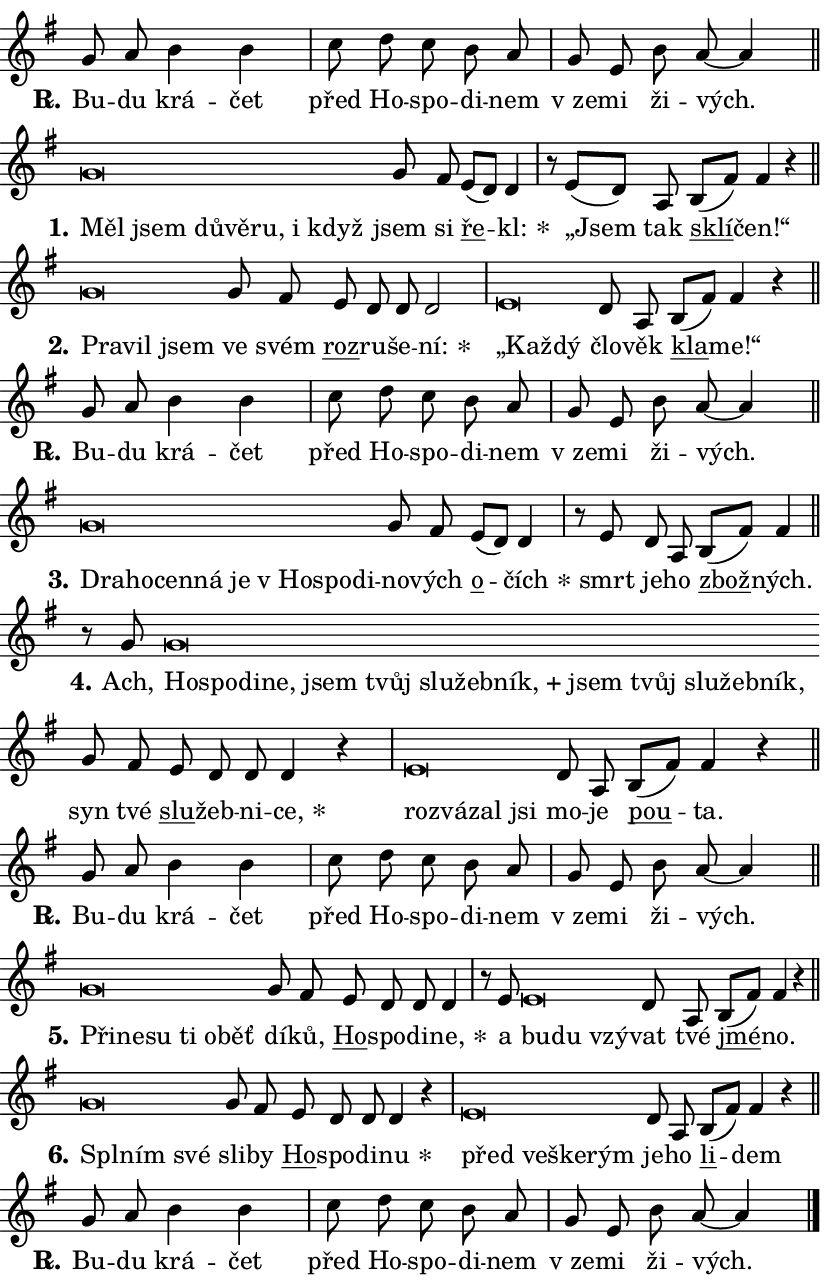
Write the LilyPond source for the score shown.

\version "2.24.0"
\header { tagline = "" }
\paper {
  indent = 0\cm
  top-margin = 0\cm
  right-margin = 0.13\cm % to fit lyric hyphens
  bottom-margin = 0\cm
  left-margin = 0\cm
  paper-width = 14\cm
  page-breaking = #ly:one-page-breaking
  system-system-spacing.basic-distance = #11
  score-system-spacing.basic-distance = #11
  ragged-last = ##f
}


%% Author: Thomas Morley
%% https://lists.gnu.org/archive/html/lilypond-user/2020-05/msg00002.html
#(define (line-position grob)
"Returns position of @var[grob} in current system:
   @code{'start}, if at first time-step
   @code{'end}, if at last time-step
   @code{'middle} otherwise
"
  (let* ((col (ly:item-get-column grob))
         (ln (ly:grob-object col 'left-neighbor))
         (rn (ly:grob-object col 'right-neighbor))
         (col-to-check-left (if (ly:grob? ln) ln col))
         (col-to-check-right (if (ly:grob? rn) rn col))
         (break-dir-left
           (and
             (ly:grob-property col-to-check-left 'non-musical #f)
             (ly:item-break-dir col-to-check-left)))
         (break-dir-right
           (and
             (ly:grob-property col-to-check-right 'non-musical #f)
             (ly:item-break-dir col-to-check-right))))
        (cond ((eqv? 1 break-dir-left) 'start)
              ((eqv? -1 break-dir-right) 'end)
              (else 'middle))))

#(define (tranparent-at-line-position vctor)
  (lambda (grob)
  "Relying on @code{line-position} select the relevant enry from @var{vctor}.
Used to determine transparency,"
    (case (line-position grob)
      ((end) (not (vector-ref vctor 0)))
      ((middle) (not (vector-ref vctor 1)))
      ((start) (not (vector-ref vctor 2))))))

noteHeadBreakVisibility =
#(define-music-function (break-visibility)(vector?)
"Makes @code{NoteHead}s transparent relying on @var{break-visibility}"
#{
  \override NoteHead.transparent =
    #(tranparent-at-line-position break-visibility)
#})

#(define delete-ledgers-for-transparent-note-heads
  (lambda (grob)
    "Reads whether a @code{NoteHead} is transparent.
If so this @code{NoteHead} is removed from @code{'note-heads} from
@var{grob}, which is supposed to be @code{LedgerLineSpanner}.
As a result ledgers are not printed for this @code{NoteHead}"
    (let* ((nhds-array (ly:grob-object grob 'note-heads))
           (nhds-list
             (if (ly:grob-array? nhds-array)
                 (ly:grob-array->list nhds-array)
                 '()))
           ;; Relies on the transparent-property being done before
           ;; Staff.LedgerLineSpanner.after-line-breaking is executed.
           ;; This is fragile ...
           (to-keep
             (remove
               (lambda (nhd)
                 (ly:grob-property nhd 'transparent #f))
               nhds-list)))
      ;; TODO find a better method to iterate over grob-arrays, similiar
      ;; to filter/remove etc for lists
      ;; For now rebuilt from scratch
      (set! (ly:grob-object grob 'note-heads)  '())
      (for-each
        (lambda (nhd)
          (ly:pointer-group-interface::add-grob grob 'note-heads nhd))
        to-keep))))

squashNotes = {
  \override NoteHead.X-extent = #'(-0.2 . 0.2)
  \override NoteHead.Y-extent = #'(-0.75 . 0)
  \override NoteHead.stencil =
    #(lambda (grob)
       (let ((pos (ly:grob-property grob 'staff-position)))
         (begin
           (if (< pos -7) (display "ERROR: Lower brevis then expected\n") (display ""))
           (if (<= pos -6) ly:text-interface::print ly:note-head::print))))
}
unSquashNotes = {
  \revert NoteHead.X-extent
  \revert NoteHead.Y-extent
  \revert NoteHead.stencil
}

hideNotes = \noteHeadBreakVisibility #begin-of-line-visible
unHideNotes = \noteHeadBreakVisibility #all-visible

% work-around for resetting accidentals
% https://lilypond.org/doc/v2.23/Documentation/notation/displaying-rhythms#unmetered-music
cadenzaMeasure = {
  \cadenzaOff
  \partial 1024 s1024
  \cadenzaOn
}

#(define-markup-command (accent layout props text) (markup?)
  "Underline accented syllable"
  (interpret-markup layout props
    #{\markup \override #'(offset . 4.3) \underline { #text }#}))

responsum = \markup \concat {
  "R" \hspace #-1.05 \path #0.1 #'((moveto 0 0.07) (lineto 0.9 0.8)) \hspace #0.05 "."
}

spaceSize = #0.6828661417322834 % exact space size for TeX Gyre Schola

\layout {
  \context {
    \Staff
    \remove "Time_signature_engraver"
    \override LedgerLineSpanner.after-line-breaking = #delete-ledgers-for-transparent-note-heads
  }
  \context {
    \Lyrics {
      \override LyricSpace.minimum-distance = \spaceSize
      \override LyricText.font-name = #"TeX Gyre Schola"
      \override LyricText.font-size = 1
      \override StanzaNumber.font-name = #"TeX Gyre Schola Bold"
      \override StanzaNumber.font-size = 1
    }
  }
  \context {
    \Score 
    \override NoteHead.text =
      #(lambda (grob) 
        (let ((pos (ly:grob-property grob 'staff-position)))
          #{\markup {
            \combine
              \halign #-0.55 \raise #(if (= pos -6) 0 0.5) \override #'(thickness . 2) \draw-line #'(3.2 . 0)
              \musicglyph "noteheads.sM1"
          }#}))
  }
}

% magnetic-lyrics.ily
%
%   written by
%     Jean Abou Samra <jean@abou-samra.fr>
%     Werner Lemberg <wl@gnu.org>
%
%   adapted by
%     Jiri Hon <jiri.hon@gmail.com>
%
% Version 2022-Apr-15

% https://www.mail-archive.com/lilypond-user@gnu.org/msg149350.html

#(define (Left_hyphen_pointer_engraver context)
   "Collect syllable-hyphen-syllable occurrences in lyrics and store
them in properties.  This engraver only looks to the left.  For
example, if the lyrics input is @code{foo -- bar}, it does the
following.

@itemize @bullet
@item
Set the @code{text} property of the @code{LyricHyphen} grob between
@q{foo} and @q{bar} to @code{foo}.

@item
Set the @code{left-hyphen} property of the @code{LyricText} grob with
text @q{foo} to the @code{LyricHyphen} grob between @q{foo} and
@q{bar}.
@end itemize

Use this auxiliary engraver in combination with the
@code{lyric-@/text::@/apply-@/magnetic-@/offset!} hook."
   (let ((hyphen #f)
         (text #f))
     (make-engraver
      (acknowledgers
       ((lyric-syllable-interface engraver grob source-engraver)
        (set! text grob)))
      (end-acknowledgers
       ((lyric-hyphen-interface engraver grob source-engraver)
        ;(when (not (grob::has-interface grob 'lyric-space-interface))
          (set! hyphen grob)));)
      ((stop-translation-timestep engraver)
       (when (and text hyphen)
         (ly:grob-set-object! text 'left-hyphen hyphen))
       (set! text #f)
       (set! hyphen #f)))))

#(define (lyric-text::apply-magnetic-offset! grob)
   "If the space between two syllables is less than the value in
property @code{LyricText@/.details@/.squash-threshold}, move the right
syllable to the left so that it gets concatenated with the left
syllable.

Use this function as a hook for
@code{LyricText@/.after-@/line-@/breaking} if the
@code{Left_@/hyphen_@/pointer_@/engraver} is active."
   (let ((hyphen (ly:grob-object grob 'left-hyphen #f)))
     (when hyphen
       (let ((left-text (ly:spanner-bound hyphen LEFT)))
         (when (grob::has-interface left-text 'lyric-syllable-interface)
           (let* ((common (ly:grob-common-refpoint grob left-text X))
                  (this-x-ext (ly:grob-extent grob common X))
                  (left-x-ext
                   (begin
                     ;; Trigger magnetism for left-text.
                     (ly:grob-property left-text 'after-line-breaking)
                     (ly:grob-extent left-text common X)))
                  ;; `delta` is the gap width between two syllables.
                  (delta (- (interval-start this-x-ext)
                            (interval-end left-x-ext)))
                  (details (ly:grob-property grob 'details))
                  (threshold (assoc-get 'squash-threshold details 0.2)))
             (when (< delta threshold)
               (let* (;; We have to manipulate the input text so that
                      ;; ligatures crossing syllable boundaries are not
                      ;; disabled.  For languages based on the Latin
                      ;; script this is essentially a beautification.
                      ;; However, for non-Western scripts it can be a
                      ;; necessity.
                      (lt (ly:grob-property left-text 'text))
                      (rt (ly:grob-property grob 'text))
                      (is-space (grob::has-interface hyphen 'lyric-space-interface))
                      (space (if is-space " " ""))
                      (extra-delta (if is-space spaceSize 0))
                      ;; Append new syllable.
                      (ltrt-space (if (and (string? lt) (string? rt))
                                (string-append lt space rt)
                                (make-concat-markup (list lt space rt))))
                      ;; Right-align `ltrt` to the right side.
                      (ltrt-space-markup (grob-interpret-markup
                               grob
                               (make-translate-markup
                                (cons (interval-length this-x-ext) 0)
                                (make-right-align-markup ltrt-space)))))
                 (begin
                   ;; Don't print `left-text`.
                   (ly:grob-set-property! left-text 'stencil #f)
                   ;; Set text and stencil (which holds all collected
                   ;; syllables so far) and shift it to the left.
                   (ly:grob-set-property! grob 'text ltrt-space)
                   (ly:grob-set-property! grob 'stencil ltrt-space-markup)
                   (ly:grob-translate-axis! grob (- (- delta extra-delta)) X))))))))))


#(define (lyric-hyphen::displace-bounds-first grob)
   ;; Make very sure this callback isn't triggered too early.
   (let ((left (ly:spanner-bound grob LEFT))
         (right (ly:spanner-bound grob RIGHT)))
     (ly:grob-property left 'after-line-breaking)
     (ly:grob-property right 'after-line-breaking)
     (ly:lyric-hyphen::print grob)))

squashThreshold = #0.4

\layout {
  \context {
    \Lyrics
    \consists #Left_hyphen_pointer_engraver
    \override LyricText.after-line-breaking =
      #lyric-text::apply-magnetic-offset!
    \override LyricHyphen.stencil = #lyric-hyphen::displace-bounds-first
    \override LyricText.details.squash-threshold = \squashThreshold
    \override LyricHyphen.minimum-distance = 0
    \override LyricHyphen.minimum-length = \squashThreshold
  }
}

squashText = \override LyricText.details.squash-threshold = 9999
unSquashText = \override LyricText.details.squash-threshold = \squashThreshold

leftText = \override LyricText.self-alignment-X = #LEFT
unLeftText = \revert LyricText.self-alignment-X

starOffset = #(lambda (grob) 
                (let ((x_offset (ly:self-alignment-interface::aligned-on-x-parent grob)))
                  (if (= x_offset 0) 0 (+ x_offset 1.2))))

star = #(define-music-function (syllable)(string?)
"Append star separator at the end of a syllable"
#{
  \once \override LyricText.X-offset = #starOffset
  \lyricmode { \markup {
    #syllable
    \override #'((font-name . "TeX Gyre Schola Bold")) \hspace #0.2 \lower #0.65 \larger "*"
  } }
#})

starAccent = #(define-music-function (syllable)(string?)
"Append star separator at the end of a syllable and make accent"
#{
  \once \override LyricText.X-offset = #starOffset
  \lyricmode { \markup {
    \accent #syllable
    \override #'((font-name . "TeX Gyre Schola Bold")) \hspace #0.2 \lower #0.65 \larger "*"
  } }
#})

breath = #(define-music-function (syllable)(string?)
"Append breathing indicator at the end of a syllable"
#{
  \lyricmode { \markup { #syllable "+" } }
#})

optionalBreath = #(define-music-function (syllable)(string?)
"Append optional breathing indicator at the end of a syllable"
#{
  \lyricmode { \markup { #syllable "(+)" } }
#})


\score {
    <<
        \new Voice = "melody" { \cadenzaOn \key g \major \relative { g'8 a b4 b \cadenzaMeasure \bar "|" c8 d c b a \cadenzaMeasure \bar "|" g e b' a~ a4 \cadenzaMeasure \bar "||" \break } }
        \new Lyrics \lyricsto "melody" { \lyricmode { \set stanza = \responsum
Bu -- du krá -- čet před Ho -- spo -- di -- nem "v ze" -- mi ži -- vých. } }
    >>
    \layout {}
}

\score {
    <<
        \new Voice = "melody" { \cadenzaOn \key g \major \relative { \squashNotes g'\breve*1/16 \hideNotes \breve*1/16 \bar "" \breve*1/16 \bar "" \breve*1/16 \bar "" \breve*1/16 \bar "" \breve*1/16 \breve*1/16 \bar "" \unHideNotes \unSquashNotes g8 fis \bar "" e[( d)] d4 \cadenzaMeasure \bar "|" r8 e8[( d8)] a \bar "" b[( fis')] fis4 r \cadenzaMeasure \bar "||" \break } }
        \new Lyrics \lyricsto "melody" { \lyricmode { \set stanza = "1."
\leftText Měl \squashText jsem dů -- vě -- ru, i když \unLeftText \unSquashText jsem si \markup \accent ře -- \star kl: „Jsem tak \markup \accent sklí -- čen!“ } }
    >>
    \layout {}
}

\score {
    <<
        \new Voice = "melody" { \cadenzaOn \key g \major \relative { \squashNotes g'\breve*1/16 \hideNotes \breve*1/16 \breve*1/16 \bar "" \unHideNotes \unSquashNotes g8 fis \bar "" e d d d2 \cadenzaMeasure \bar "|" \squashNotes e\breve*1/16 \hideNotes \breve*1/16 \bar "" \unHideNotes \unSquashNotes d8 a \bar "" b[( fis')] fis4 r \cadenzaMeasure \bar "||" \break } }
        \new Lyrics \lyricsto "melody" { \lyricmode { \set stanza = "2."
\leftText Pra -- \squashText vil jsem \unLeftText \unSquashText ve svém \markup \accent roz -- ru -- še -- \star ní: \leftText „Kaž -- \squashText dý \unLeftText \unSquashText člo -- věk \markup \accent kla -- me!“ } }
    >>
    \layout {}
}

\score {
    <<
        \new Voice = "melody" { \cadenzaOn \key g \major \relative { g'8 a b4 b \cadenzaMeasure \bar "|" c8 d c b a \cadenzaMeasure \bar "|" g e b' a~ a4 \cadenzaMeasure \bar "||" \break } }
        \new Lyrics \lyricsto "melody" { \lyricmode { \set stanza = \responsum
Bu -- du krá -- čet před Ho -- spo -- di -- nem "v ze" -- mi ži -- vých. } }
    >>
    \layout {}
}

\score {
    <<
        \new Voice = "melody" { \cadenzaOn \key g \major \relative { \squashNotes g'\breve*1/16 \hideNotes \breve*1/16 \bar "" \breve*1/16 \bar "" \breve*1/16 \bar "" \breve*1/16 \bar "" \breve*1/16 \bar "" \breve*1/16 \breve*1/16 \bar "" \unHideNotes \unSquashNotes g8 fis \bar "" e[( d)] d4 \cadenzaMeasure \bar "|" r8 e8 d8 a \bar "" b[( fis')] fis4 \cadenzaMeasure \bar "||" \break } }
        \new Lyrics \lyricsto "melody" { \lyricmode { \set stanza = "3."
\leftText Dra -- \squashText ho -- cen -- ná je "v Ho" -- spo -- di -- \unLeftText \unSquashText no -- vých \markup \accent o -- \star čích smrt je -- ho \markup \accent zbož -- ných. } }
    >>
    \layout {}
}

\score {
    <<
        \new Voice = "melody" { \cadenzaOn \key g \major \relative { r8 g'8 \squashNotes g\breve*1/16 \hideNotes \breve*1/16 \bar "" \breve*1/16 \bar "" \breve*1/16 \bar "" \breve*1/16 \bar "" \breve*1/16 \bar "" \breve*1/16 \bar "" \breve*1/16 \bar "" \breve*1/16 \bar "" \breve*1/16 \bar "" \breve*1/16 \bar "" \breve*1/16 \bar "" \breve*1/16 \breve*1/16 \bar "" \unHideNotes \unSquashNotes g8 fis \bar "" e d d d4 r \cadenzaMeasure \bar "|" \squashNotes e\breve*1/16 \hideNotes \breve*1/16 \bar "" \breve*1/16 \breve*1/16 \bar "" \unHideNotes \unSquashNotes d8 a \bar "" b[( fis')] fis4 r \cadenzaMeasure \bar "||" \break } }
        \new Lyrics \lyricsto "melody" { \lyricmode { \set stanza = "4."
Ach, \leftText Ho -- \squashText spo -- di -- ne, jsem tvůj slu -- žeb -- \breath "ník," jsem tvůj slu -- žeb -- ník, \unLeftText \unSquashText syn tvé \markup \accent slu -- žeb -- ni -- \star ce, \leftText roz -- \squashText vá -- zal jsi \unLeftText \unSquashText mo -- je \markup \accent pou -- ta. } }
    >>
    \layout {}
}

\score {
    <<
        \new Voice = "melody" { \cadenzaOn \key g \major \relative { g'8 a b4 b \cadenzaMeasure \bar "|" c8 d c b a \cadenzaMeasure \bar "|" g e b' a~ a4 \cadenzaMeasure \bar "||" \break } }
        \new Lyrics \lyricsto "melody" { \lyricmode { \set stanza = \responsum
Bu -- du krá -- čet před Ho -- spo -- di -- nem "v ze" -- mi ži -- vých. } }
    >>
    \layout {}
}

\score {
    <<
        \new Voice = "melody" { \cadenzaOn \key g \major \relative { \squashNotes g'\breve*1/16 \hideNotes \breve*1/16 \bar "" \breve*1/16 \bar "" \breve*1/16 \bar "" \breve*1/16 \breve*1/16 \bar "" \unHideNotes \unSquashNotes g8 fis \bar "" e d d d4 \cadenzaMeasure \bar "|" r8 e8 \squashNotes e\breve*1/16 \hideNotes \breve*1/16 \breve*1/16 \bar "" \unHideNotes \unSquashNotes d8 a \bar "" b[( fis')] fis4 r \cadenzaMeasure \bar "||" \break } }
        \new Lyrics \lyricsto "melody" { \lyricmode { \set stanza = "5."
\leftText Při -- \squashText ne -- su ti o -- běť \unLeftText \unSquashText dí -- ků, \markup \accent Ho -- spo -- di -- \star ne, a \leftText bu -- \squashText du vzý -- \unLeftText \unSquashText vat tvé \markup \accent jmé -- no. } }
    >>
    \layout {}
}

\score {
    <<
        \new Voice = "melody" { \cadenzaOn \key g \major \relative { \squashNotes g'\breve*1/16 \hideNotes \breve*1/16 \breve*1/16 \bar "" \unHideNotes \unSquashNotes g8 fis \bar "" e d d d4 r \cadenzaMeasure \bar "|" \squashNotes e\breve*1/16 \hideNotes \breve*1/16 \bar "" \breve*1/16 \breve*1/16 \bar "" \unHideNotes \unSquashNotes d8 a \bar "" b[( fis')] fis4 r \cadenzaMeasure \bar "||" \break } }
        \new Lyrics \lyricsto "melody" { \lyricmode { \set stanza = "6."
\leftText Spl -- \squashText ním své \unLeftText \unSquashText sli -- by \markup \accent Ho -- spo -- di -- \star nu \leftText před \squashText ve -- ške -- rým \unLeftText \unSquashText je -- ho \markup \accent li -- dem } }
    >>
    \layout {}
}

\score {
    <<
        \new Voice = "melody" { \cadenzaOn \key g \major \relative { g'8 a b4 b \cadenzaMeasure \bar "|" c8 d c b a \cadenzaMeasure \bar "|" g e b' a~ a4 \cadenzaMeasure \bar "||" \break } \bar "|." }
        \new Lyrics \lyricsto "melody" { \lyricmode { \set stanza = \responsum
Bu -- du krá -- čet před Ho -- spo -- di -- nem "v ze" -- mi ži -- vých. } }
    >>
    \layout {}
}
